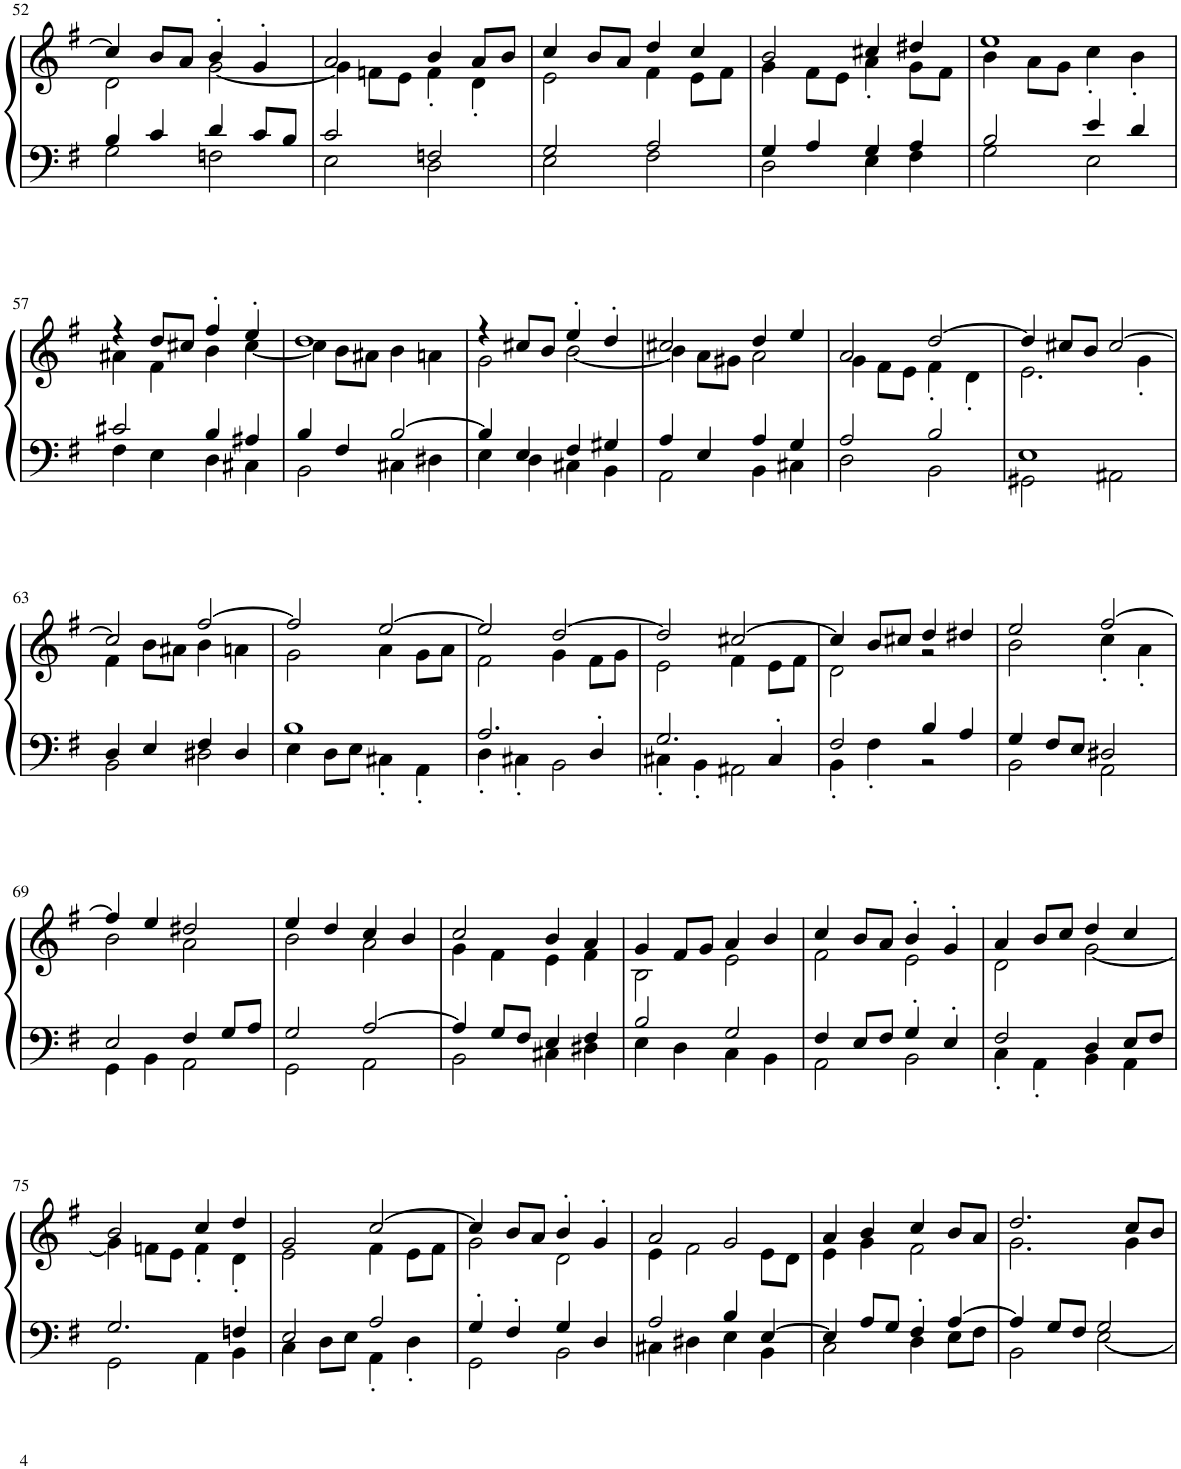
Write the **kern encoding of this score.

**kern	**kern
*part1	*part1
*staff2	*staff1
*I"Harpsichord	*
*I'Hch.	*
!!LO:PB:g=z
*clefF4	*clefG2
*k[f#]	*k[f#]
*M4/4	*M4/4
=52	=52
*^	*^
4B/	2G\	4cc/]	2d\
4c/	.	8b/L	.
.	.	8a/J	.
4d/	2Fn\	4b'/	[2g\
8c/L	.	4g'/	.
8B/J	.	.	.
=53	=53	=53	=53
2c/	2E\	2a/	4g\]
.	.	.	8fn\L
.	.	.	8e\J
2Fn/	2D\	4b/	4f'\
.	.	8a/L	4d'\
.	.	8b/J	.
=54	=54	=54	=54
2G/	2E\	4cc/	2e\
.	.	8b/L	.
.	.	8a/J	.
2A/	2F#\	4dd/	4f#\
.	.	4cc/	8e\L
.	.	.	8f#\J
=55	=55	=55	=55
4G/	2D\	2b/	4g\
4A/	.	.	8f#\L
.	.	.	8e\J
4G/	4E\	4cc#X/	4a'\
4A/	4F#\	4dd#X/	8g\L
.	.	.	8f#\J
=56	=56	=56	=56
2B/	2G\	1ee	4b\
.	.	.	8a\L
.	.	.	8g\J
4e/	2E\	.	4cc'\
4d/	.	.	4b'\
!!LO:LB:g=z	!!
=57	=57	=57	=57
2c#X/	4F#\	4r	4a#X\
.	4E\	8dd/L	4f#\
.	.	8cc#X/J	.
4B/	4D\	4ff#'/	4b\
4A#X/	4C#X\	4ee'/	[4cc#\
=58	=58	=58	=58
4B/	2BB\	1dd	4cc#\]
4F#/	.	.	8b\L
.	.	.	8a#X\J
[2B/	4C#X\	.	4b\
.	4D#X\	.	4an\
=59	=59	=59	=59
4B/]	4E\	4r	2g\
4E/	4D\	8cc#X/L	.
.	.	8b/J	.
4F#/	4C#X\	4ee'/	[2b\
4G#X/	4BB\	4dd'/	.
=60	=60	=60	=60
4A/	2AA\	2cc#X/	4b\]
4E/	.	.	8a\L
.	.	.	8g#X\J
4A/	4BB\	4dd/	2a\
4G/	4C#X\	4ee/	.
=61	=61	=61	=61
2A/	2D\	2a/	4g\
.	.	.	8f#\L
.	.	.	8e\J
2B/	2BB\	[2dd/	4f#'\
.	.	.	4d'\
=62	=62	=62	=62
1E	2GG#X\	4dd/]	2.e\
.	.	8cc#X/L	.
.	.	8b/J	.
.	2AA#X\	[2cc#/	.
.	.	.	4g'\
!!LO:LB:g=z	!!
=63	=63	=63	=63
4D/	2BB\	2cc#/]	4f#\
4E/	.	.	8b\L
.	.	.	8a#X\J
4F#/	2D#X\	[2ff#/	4b\
4D#/	.	.	4an\
=64	=64	=64	=64
1B	4E\	2ff#/]	2g\
.	8D\L	.	.
.	8E\J	.	.
.	4C#X'\	[2ee/	4a\
.	4AA'\	.	8g\L
.	.	.	8a\J
=65	=65	=65	=65
2.A/	4D'\	2ee/]	2f#\
.	4C#X'\	.	.
.	2BB\	[2dd/	4g\
4D'/	.	.	8f#\L
.	.	.	8g\J
=66	=66	=66	=66
2.G/	4C#X'\	2dd/]	2e\
.	4BB'\	.	.
.	2AA#X\	[2cc#X/	4f#\
4C#'/	.	.	8e\L
.	.	.	8f#\J
=67	=67	=67	=67
2F#/	4BB'\	4cc#/]	2d\
.	4F#'\	8b/L	.
.	.	8cc#X/J	.
4B/	2r	4dd/	2r
4A/	.	4dd#X/	.
=68	=68	=68	=68
4G/	2BB\	2ee/	2b\
8F#/L	.	.	.
8E/J	.	.	.
2D#X/	2AA\	[2ff#/	4cc'\
.	.	.	4a'\
!!LO:LB:g=z	!!
=69	=69	=69	=69
2E/	4GG\	4ff#/]	2b\
.	4BB\	4ee/	.
4F#/	2AA\	2dd#X/	2a\
8G/L	.	.	.
8A/J	.	.	.
=70	=70	=70	=70
2G/	2GG\	4ee/	2b\
.	.	4dd/	.
[2A/	2AA\	4cc/	2a\
.	.	4b/	.
=71	=71	=71	=71
4A/]	2BB\	2cc/	4g\
8G/L	.	.	4f#\
8F#/J	.	.	.
4E/	4C#X\	4b/	4e\
4F#/	4D#X\	4a/	4f#\
=72	=72	=72	=72
2B/	4E\	4g/	2B\
.	4D\	8f#/L	.
.	.	8g/J	.
2G/	4C\	4a/	2e\
.	4BB\	4b/	.
=73	=73	=73	=73
4F#/	2AA\	4cc/	2f#\
8E/L	.	8b/L	.
8F#/J	.	8a/J	.
4G'/	2BB\	4b'/	2e\
4E'/	.	4g'/	.
=74	=74	=74	=74
2F#/	4C'\	4a/	2d\
.	4AA'\	8b/L	.
.	.	8cc/J	.
4D/	4BB\	4dd/	[2g\
8E/L	4AA\	4cc/	.
8F#/J	.	.	.
!!LO:LB:g=z	!!
=75	=75	=75	=75
2.G/	2GG\	2b/	4g\]
.	.	.	8fn\L
.	.	.	8e\J
.	4AA\	4cc/	4f'\
4Fn/	4BB\	4dd/	4d'\
=76	=76	=76	=76
2E/	4C\	2g/	2e\
.	8D\L	.	.
.	8E\J	.	.
2A/	4AA'\	[2cc/	4f#\
.	4D'\	.	8e\L
.	.	.	8f#\J
=77	=77	=77	=77
4G'/	2GG\	4cc/]	2g\
4F#'/	.	8b/L	.
.	.	8a/J	.
4G/	2BB\	4b'/	2d\
4D/	.	4g'/	.
=78	=78	=78	=78
2A/	4C#X\	2a/	4e\
.	4D#X\	.	2f#\
4B/	4E\	2g/	.
[4E/	4BB\	.	8e\L
.	.	.	8d\J
=79	=79	=79	=79
4E/]	2C\	4e\	4a/
8A/L	.	4b/	4g\
8G/J	.	.	.
4F#'/	4D\	4cc/	2f#\
[4A/	8E\L	8b/L	.
.	8F#\J	8a/J	.
=80	=80	=80	=80
4A/]	2BB\	2.dd/	2.g\
8G/L	.	.	.
8F#/J	.	.	.
2G/	[2E\	.	.
.	.	8cc/L	4g\
.	.	8b/J	.
*v	*v	*	*
*	*v	*v
=	=
*-	*-
